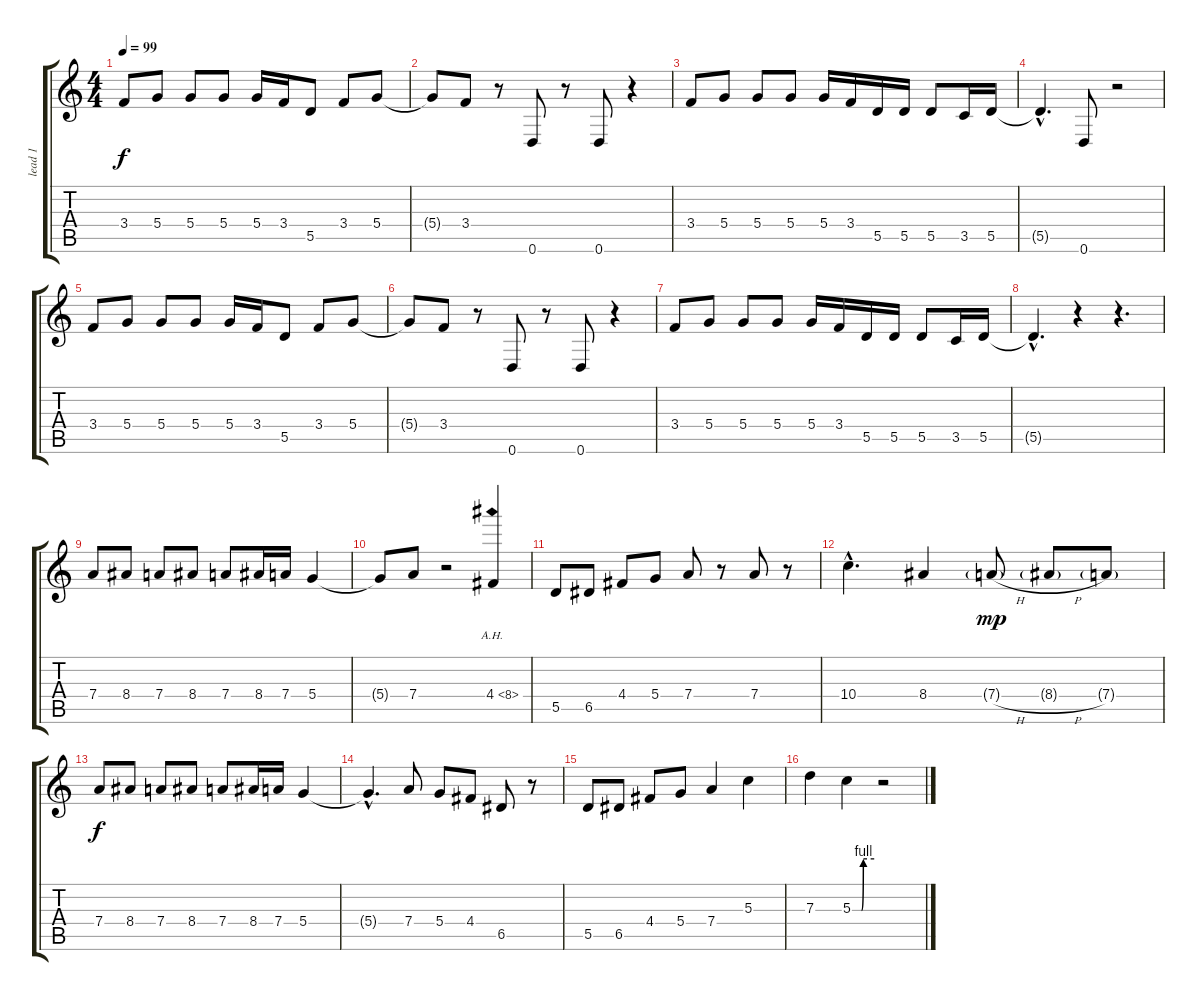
\track ("lead 1" "lead 1") {instrument electricguitarclean}
\staff {score tabs}
\tuning (E4 B3 G3 D3 A2 D2) {hide}
\ts (4 4)
\tempo 99
\clef g2
\ks c
3.4.8{dy f balance 8 instrument overdrivenguitar} 5.4.8 5.4.8 5.4.8 5.4.16 3.4.16 5.5.8 3.4.8 5.4.8 |
5.4{t}.8 3.4.8 r.8 0.6.8 r.8 0.6.8 r.4 |
3.4.8 5.4.8 5.4.8 5.4.8 5.4.16 3.4.16 5.5.16 5.5.16 5.5.8 3.5.16 5.5.16 |
5.5{hac t}.4{d} 0.6.8 r.2 |
3.4.8{balance 8 instrument overdrivenguitar} 5.4.8 5.4.8 5.4.8 5.4.16 3.4.16 5.5.8 3.4.8 5.4.8 |
5.4{t}.8 3.4.8 r.8 0.6.8 r.8 0.6.8 r.4 |
3.4.8 5.4.8 5.4.8 5.4.8 5.4.16 3.4.16 5.5.16 5.5.16 5.5.8 3.5.16 5.5.16 |
5.5{hac t}.4{d} r.4 r.4{d} |
7.4.8 8.4.8 7.4.8 8.4.8 7.4.8 8.4.16 7.4.16 5.4.4 |
5.4{t}.8 7.4.8 r.2 4.4{ah 4}.4 |
5.5.8 6.5.8 4.4.8 5.4.8 7.4.8 r.8 7.4.8 r.8 |
10.4{hac}.4{d} 8.4.4 7.4{h g}.8{dy mp} 8.4{h g}.8 7.4{g}.8 |
7.4.8{dy f} 8.4.8 7.4.8 8.4.8 7.4.8 8.4.16 7.4.16 5.4.4 |
5.4{hac t}.4{d} 7.4.8 5.4.8 4.4.8 6.5.8 r.8 |
5.5.8 6.5.8 4.4.8 5.4.8 7.4.4 5.3.4 |
7.3.4 5.3{be (custom 0 0 25 0 30 4 60 4)}.4 r.2
